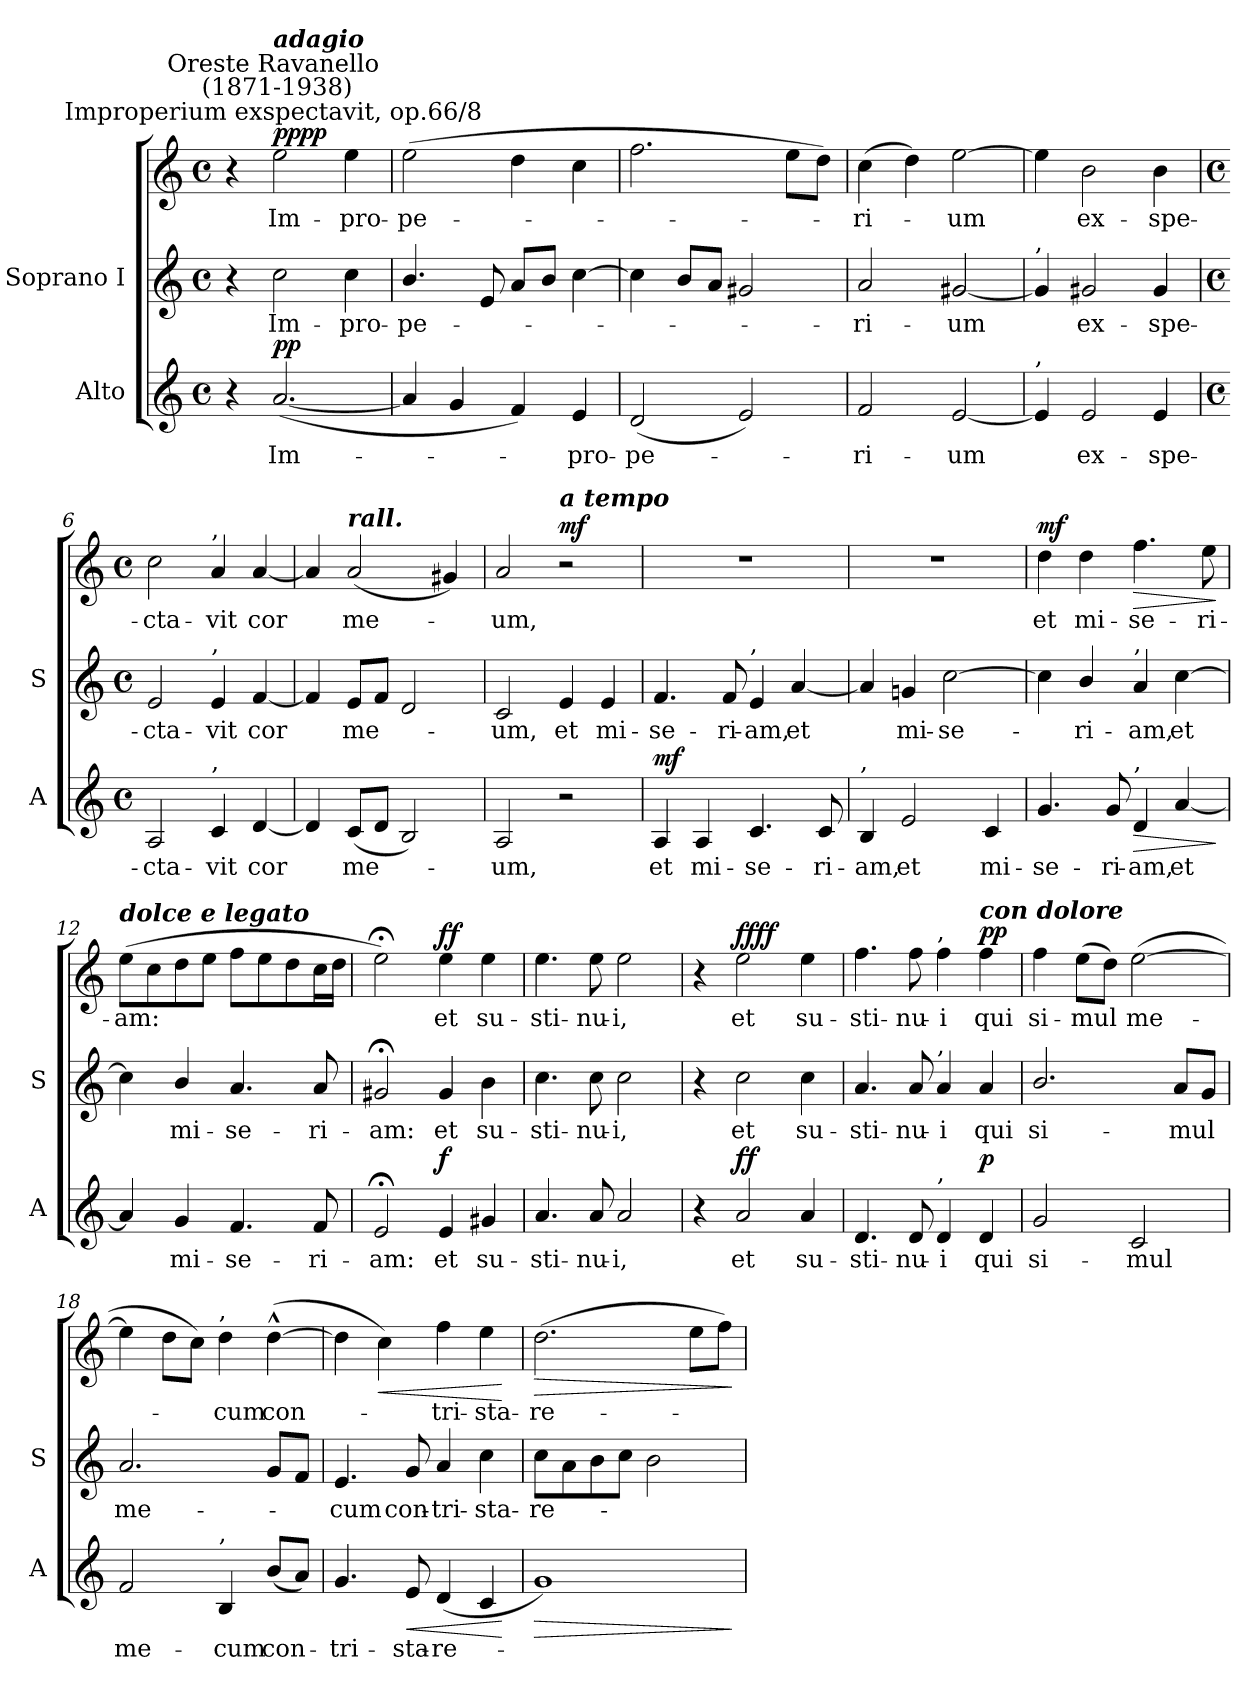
**kern	**text	**dynam	**kern	**text	**kern	**text	**dynam
*part2	*part2	*part2	*part1	*part1	*part1	*part1	*part1
*staff3	*staff3	*staff3	*staff2	*staff2	*staff1	*staff1	*staff1/2
*I"Alto	*	*	*I"Soprano I	*	*	*	*
*I'A	*	*	*I'S	*	*	*	*
*clefG2	*	*	*clefG2	*	*clefG2	*	*
*k[]	*	*	*k[]	*	*k[]	*	*
*C:	*	*	*C:	*	*C:	*	*
*M4/4	*	*	*M4/4	*	*M4/4	*	*
*met(c)	*	*	*met(c)	*	*met(c)	*	*
=1	=1	=1	=1	=1	=1	=1	=1
4r	.	.	4r	.	4r	.	.
!	!	!	!	!	!LO:TX:a:cj:t=Improperium exspectavit, op.66/8	!	!
!	!	!	!	!	!LO:TX:a:cj:t=Oreste Ravanello\n (1871-1938)	!	!
!	!	!	!	!	!LO:TX:a:Bi:t=adagio	!	!
!	!LO:LY:b	!LO:DY:b	!	!LO:LY:b	!	!LO:LY:b	!LO:DY:b=2
!	!	!	!	!	!	!	!LO:DY:n=1:b
(<[2.a	Im-	pp	2cc	-Im-	2ee	Im-	pp pp
!	!	!	!	!LO:LY:b	!	!LO:LY:b	!
.	.	.	4cc	-pro-	4ee	-pro-	.
=2	=2	=2	=2	=2	=2	=2	=2
!	!	!	!	!LO:LY:b	!	!LO:LY:b	!
4a]	.	.	4.b/	pe-	(>2ee	-pe-	.
4g	.	.	.	.	.	.	.
.	.	.	8e	.	.	.	.
4f)	.	.	8aL	.	4dd	.	.
.	.	.	8bJ	.	.	.	.
!	!LO:LY:b	!	!	!	!	!	!
4e	pro-	.	[4cc	.	4cc	.	.
=3	=3	=3	=3	=3	=3	=3	=3
!	!LO:LY:b	!	!	!	!	!	!
(<2d	-pe-	.	4cc]	.	2.ff	.	.
.	.	.	8bL	.	.	.	.
.	.	.	8aJ	.	.	.	.
2e)	.	.	2g#X	.	.	.	.
.	.	.	.	.	8eeL	.	.
.	.	.	.	.	8ddJ)	.	.
=4	=4	=4	=4	=4	=4	=4	=4
!	!LO:LY:b	!	!	!LO:LY:b	!	!LO:LY:b	!
2f	ri-	.	2a	ri-	(>4cc	ri-	.
.	.	.	.	.	4dd)	.	.
!	!LO:LY:b	!	!	!LO:LY:b	!	!LO:LY:b	!
[2e	-um	.	[2g#X	-um	[2ee	um	.
=5	=5	=5	=5	=5	=5	=5	=5
!	!	!	!LO:TX:a:t=,	!	!	!	!
!LO:TX:a:t=,	!	!	!	!	!	!	!
4e]	.	.	4g#]	.	4ee]	.	.
!	!LO:LY:b	!	!	!LO:LY:b	!	!LO:LY:b	!
2e	ex-	.	2g#	-ex-	2b	ex-	.
!	!LO:LY:b	!	!	!LO:LY:b	!	!LO:LY:b	!
4e	-spe-	.	4g#	-spe-	4b	-spe-	.
!!LO:LB:g=z
=6	=6	=6	=6	=6	=6	=6	=6
*M4/4	*	*	*M4/4	*	*M4/4	*	*
*met(c)	*	*	*met(c)	*	*met(c)	*	*
!	!LO:LY:b	!	!	!LO:LY:b	!	!LO:LY:b	!
2A	-cta-	.	2e	cta-	2cc	-cta-	.
!	!	!	!	!	!LO:TX:a:t=,	!	!
!	!	!	!LO:TX:a:t=,	!	!	!	!
!LO:TX:a:t=,	!	!	!	!	!	!	!
!	!LO:LY:b	!	!	!LO:LY:b	!	!LO:LY:b	!
4c	-vit	.	4e	-vit	4a	-vit	.
!	!LO:LY:b	!	!	!LO:LY:b	!	!LO:LY:b	!
[4d	cor	.	[4f	cor	[4a	cor	.
=7	=7	=7	=7	=7	=7	=7	=7
4d]	.	.	4f]	.	4a]	.	.
!	!	!	!	!	!LO:TX:a:Bi:t=rall.	!	!
!	!LO:LY:b	!	!	!LO:LY:b	!	!LO:LY:b	!
(<8cL	me-	.	8eL	me-	(<2a	me-	.
8dJ	.	.	8fJ	.	.	.	.
2B)	.	.	2d	.	.	.	.
.	.	.	.	.	4g#X)	.	.
=8	=8	=8	=8	=8	=8	=8	=8
!	!LO:LY:b	!	!	!LO:LY:b	!	!LO:LY:b	!
2A	um,	.	2c	um,	2a	um,	.
!	!	!	!	!	!LO:TX:a:Bi:t=a tempo	!	!
!	!	!	!	!LO:LY:b	!	!	!LO:DY:b=2
2r	.	.	4e	et	2r	.	mf
!	!	!	!	!LO:LY:b	!	!	!
.	.	.	4e	mi-	.	.	.
=9	=9	=9	=9	=9	=9	=9	=9
!	!LO:LY:b	!LO:DY:b	!	!LO:LY:b	!	!	!
4A	et	mf	4.f	-se-	1r	.	.
!	!LO:LY:b	!	!	!	!	!	!
4A	mi-	.	.	.	.	.	.
!	!	!	!	!LO:LY:b	!	!	!
.	.	.	8f	-ri-	.	.	.
!	!	!	!LO:TX:a:t=,	!	!	!	!
!	!LO:LY:b	!	!	!LO:LY:b	!	!	!
4.c	-se-	.	4e	-am,	.	.	.
!	!	!	!	!LO:LY:b	!	!	!
.	.	.	[4a	et	.	.	.
!	!LO:LY:b	!	!	!	!	!	!
8c	-ri-	.	.	.	.	.	.
=10	=10	=10	=10	=10	=10	=10	=10
!LO:TX:a:t=,	!	!	!	!	!	!	!
!	!LO:LY:b	!	!	!	!	!	!
4B	-am,	.	4a]	.	1r	.	.
!	!LO:LY:b	!	!	!LO:LY:b	!	!	!
2e	et	.	4gn	mi-	.	.	.
!	!	!	!	!LO:LY:b	!	!	!
.	.	.	[2cc	-se-	.	.	.
!	!LO:LY:b	!	!	!	!	!	!
4c	mi-	.	.	.	.	.	.
!!LO:LB:g=z
=11	=11	=11	=11	=11	=11	=11	=11
!	!LO:LY:b	!	!	!	!	!LO:LY:b	!LO:DY:b
4.g	-se-	.	4cc]	.	4dd	et	mf
!	!	!	!	!LO:LY:b	!	!LO:LY:b	!
.	.	.	4b/	-ri-	4dd	mi-	.
!	!LO:LY:b	!	!	!	!	!	!
8g	-ri-	.	.	.	.	.	.
!	!	!	!LO:TX:a:t=,	!	!	!	!
!LO:TX:a:t=,	!	!	!	!	!	!	!
!	!LO:LY:b	!LO:HP:b	!	!LO:LY:b	!	!LO:LY:b	!LO:HP:b
4d	-am,	>	4a	-am,	4.ff	-se-	>
!	!LO:LY:b	!	!	!LO:LY:b	!	!	!
[4a	et	.	[4cc	et	.	.	.
!	!	!	!	!	!	!LO:LY:b	!
.	.	.	.	.	8ee	-ri-	.
.	.	]	.	.	.	.	]
=12	=12	=12	=12	=12	=12	=12	=12
!	!	!	!	!	!LO:TX:a:Bi:t=dolce e legato	!	!
!	!	!	!	!	!	!LO:LY:b	!
4a]	.	.	4cc]	.	(>8eeL	am:	.
.	.	.	.	.	8cc	.	.
!	!LO:LY:b	!	!	!LO:LY:b	!	!	!
4g	mi-	.	4b/	mi-	8dd	.	.
.	.	.	.	.	8eeJ	.	.
!	!LO:LY:b	!	!	!LO:LY:b	!	!	!
4.f	-se-	.	4.a	-se-	8ffL	.	.
.	.	.	.	.	8ee	.	.
.	.	.	.	.	8dd	.	.
!	!LO:LY:b	!	!	!LO:LY:b	!	!	!
8f	-ri-	.	8a	-ri-	16ccL	.	.
.	.	.	.	.	16ddJJ	.	.
=13	=13	=13	=13	=13	=13	=13	=13
!	!LO:LY:b	!	!	!LO:LY:b	!	!	!
2e;<	-am:	.	2g#X;<	-am:	2ee;<)	.	.
!	!LO:LY:b	!LO:DY:b	!	!LO:LY:b	!	!LO:LY:b	!LO:DY:b=2
!	!	!	!	!	!	!	!LO:DY:n=1:b
4e	et	f	4g#	et	4ee	-et	f f
!	!LO:LY:b	!	!	!LO:LY:b	!	!LO:LY:b	!
4g#X	su-	.	4b	su-	4ee	su-	.
=14	=14	=14	=14	=14	=14	=14	=14
!	!LO:LY:b	!	!	!LO:LY:b	!	!LO:LY:b	!
4.a	-sti-	.	4.cc	sti-	4.ee	-sti-	.
!	!LO:LY:b	!	!	!LO:LY:b	!	!LO:LY:b	!
8a	-nu-	.	8cc	-nu-	8ee	-nu-	.
!	!LO:LY:b	!	!	!LO:LY:b	!	!LO:LY:b	!
2a	-i,	.	2cc	-i,	2ee	-i,	.
=15	=15	=15	=15	=15	=15	=15	=15
4r	.	.	4r	.	4r	.	.
!	!LO:LY:b	!LO:DY:b	!	!LO:LY:b	!	!LO:LY:b	!LO:DY:b=2
!	!	!	!	!	!	!	!LO:DY:n=1:b
2a	et	ff	2cc	-et	2ee	et	ff ff
!	!LO:LY:b	!	!	!LO:LY:b	!	!LO:LY:b	!
4a	su-	.	4cc	su-	4ee	su-	.
!!LO:LB:g=z
=16	=16	=16	=16	=16	=16	=16	=16
!	!LO:LY:b	!	!	!LO:LY:b	!	!LO:LY:b	!
4.d	-sti-	.	4.a	sti-	4.ff	-sti-	.
!	!LO:LY:b	!	!	!LO:LY:b	!	!LO:LY:b	!
8d	-nu-	.	8a	-nu-	8ff	-nu-	.
!	!	!	!	!	!LO:TX:a:t=,	!	!
!	!	!	!LO:TX:a:t=,	!	!	!	!
!LO:TX:a:t=,	!	!	!	!	!	!	!
!	!LO:LY:b	!	!	!LO:LY:b	!	!LO:LY:b	!
4d	-i	.	4a	-i	4ff	-i	.
!	!	!	!	!	!LO:TX:a:Bi:t=con dolore	!	!
!	!LO:LY:b	!LO:DY:b	!	!LO:LY:b	!	!LO:LY:b	!LO:DY:b=2
!	!	!	!	!	!	!	!LO:DY:n=1:b
4d	qui	p	4a	qui	4ff	qui	p p
=17	=17	=17	=17	=17	=17	=17	=17
!	!LO:LY:b	!	!	!LO:LY:b	!	!LO:LY:b	!
2g	si-	.	2.b/	si-	4ff	si-	.
!	!	!	!	!	!	!LO:LY:b	!
.	.	.	.	.	(>8eeL	-mul	.
.	.	.	.	.	8ddJ)	.	.
!	!LO:LY:b	!	!	!	!	!LO:LY:b	!
2c	-mul	.	.	.	(>[2ee	me-	.
!	!	!	!	!LO:LY:b	!	!	!
.	.	.	8aL	-mul	.	.	.
.	.	.	8gJ	.	.	.	.
=18	=18	=18	=18	=18	=18	=18	=18
!	!LO:LY:b	!	!	!LO:LY:b	!	!	!
2f	me-	.	2.a	me-	4ee]	.	.
.	.	.	.	.	8ddL	.	.
.	.	.	.	.	8ccJ)	.	.
!	!	!	!	!	!LO:TX:a:t=,	!	!
!LO:TX:a:t=,	!	!	!	!	!	!	!
!	!LO:LY:b	!	!	!	!	!LO:LY:b	!
4B	-cum	.	.	.	4dd	cum	.
!	!LO:LY:b	!	!	!	!	!LO:LY:b	!
(<8bL	con-	.	8gL	.	(>[4dd^^	con-	.
8aJ)	.	.	8fJ	.	.	.	.
=19	=19	=19	=19	=19	=19	=19	=19
!	!LO:LY:b	!	!	!LO:LY:b	!	!	!
4.g	tri-	.	4.e	-cum	4dd]	.	.
!	!	!	!	!	!	!	!LO:HP:b
.	.	.	.	.	4cc)	.	<
!	!LO:LY:b	!LO:HP:b	!	!LO:LY:b	!	!	!
8e	-sta-	<	8g	con-	.	.	.
!	!LO:LY:b	!	!	!LO:LY:b	!	!LO:LY:b	!
(<4d	-re-	.	4a	-tri-	4ff	tri-	.
!	!	!	!	!LO:LY:b	!	!LO:LY:b	!
4c	.	.	4cc	-sta-	4ee	-sta-	.
.	.	[	.	.	.	.	[
=20	=20	=20	=20	=20	=20	=20	=20
!	!	!LO:HP:b	!	!LO:LY:b	!	!LO:LY:b	!LO:HP:b
1g)	.	>	8ccL	re-	(>2.dd	-re-	>
.	.	.	8a	.	.	.	.
.	.	.	8b	.	.	.	.
.	.	.	8ccJ	.	.	.	.
.	.	.	2b	.	.	.	.
.	.	.	.	.	8eeL	.	.
.	.	.	.	.	8ffJ)	.	.
.	.	]	.	.	.	.	]
=	=	=	=	=	=	=	=
*-	*-	*-	*-	*-	*-	*-	*-
